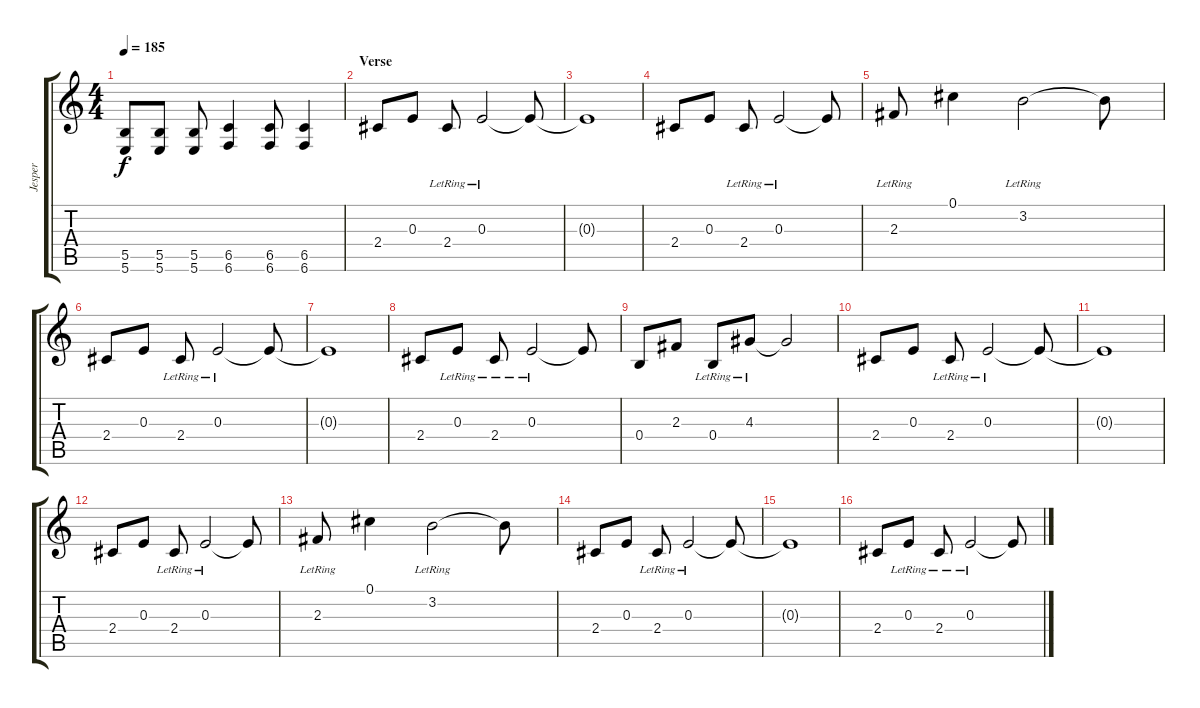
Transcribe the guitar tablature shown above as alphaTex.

\track ("Jesper" "Jesper") {instrument distortionguitar}
\staff {score tabs}
\tuning (Db4 Ab3 E3 B2 Gb2 B1) {hide}
\ts (4 4)
\tempo 185
\clef g2
\ks c
(5.5{t} 5.6{t}).8{dy f} (5.5 5.6).8 (5.5 5.6).8 (6.5 6.6).4 (6.5 6.6).8 (6.5 6.6).4 |
\section ("" "Verse")
2.4.8{instrument acousticguitarsteel} 0.3.8 2.4{lr}.8 0.3{lr}.2 0.3{t}.8 |
0.3{t}.1 |
2.4.8 0.3.8 2.4{lr}.8 0.3{lr}.2 0.3{t}.8 |
2.3{lr}.8 0.1.4 3.2{lr}.2 3.2{t}.8 |
2.4.8 0.3.8 2.4{lr}.8 0.3{lr}.2 0.3{t}.8 |
0.3{t}.1 |
2.4.8 0.3{lr}.8 2.4{lr}.8 0.3{lr}.2 0.3{t}.8 |
0.4.8 2.3.8 0.4{lr}.8 4.3{lr}.8 4.3{t}.2 |
2.4.8 0.3.8 2.4{lr}.8 0.3{lr}.2 0.3{t}.8 |
0.3{t}.1 |
2.4.8 0.3.8 2.4{lr}.8 0.3{lr}.2 0.3{t}.8 |
2.3{lr}.8 0.1.4 3.2{lr}.2 3.2{t}.8 |
2.4.8 0.3.8 2.4{lr}.8 0.3{lr}.2 0.3{t}.8 |
0.3{t}.1 |
2.4.8 0.3{lr}.8 2.4{lr}.8 0.3{lr}.2 0.3{t}.8
